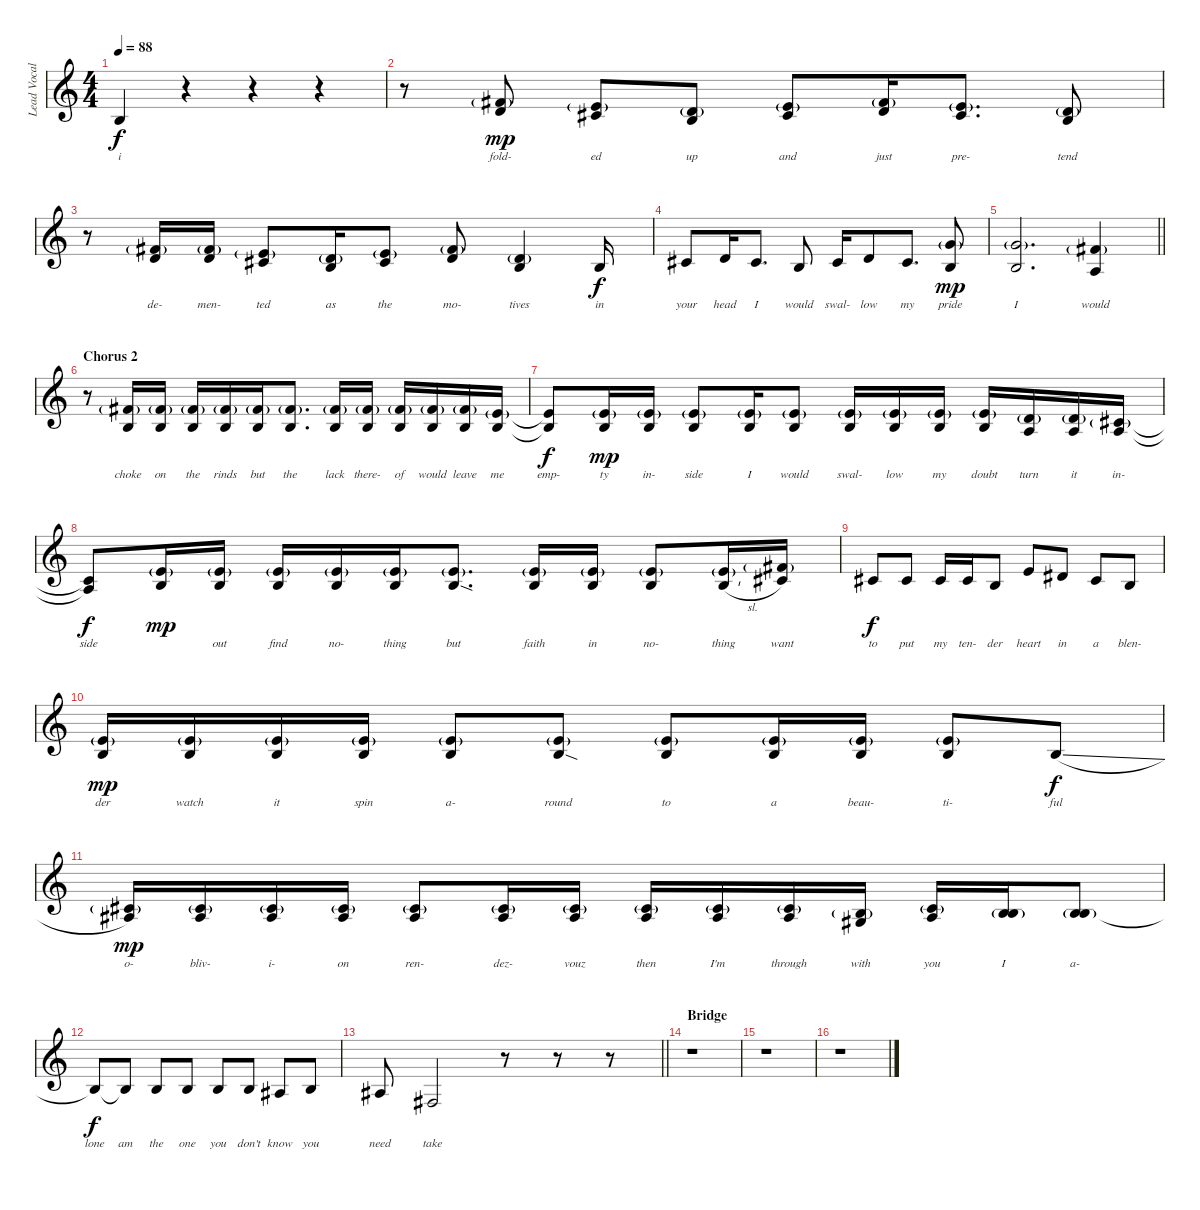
\track ("Lead Vocals/Harmony" "Lead Vocal") {instrument oboe}
\staff {score}
\tuning (E4 B3 G3 D3 A2 E2) {hide}
\ts (4 4)
\tempo 88
\clef g2
\ks c
0.2.4{lyrics (0 "i") lyrics (1 "") lyrics (2 "") lyrics (3 "") lyrics (4 "") dy f} r.4 r.4 r.4 |
r.8 (2.1{g} 3.2).8{lyrics (0 "fold-") lyrics (1 "") lyrics (2 "") lyrics (3 "") lyrics (4 "") dy mp} (0.1{g} 2.2).8{lyrics (0 "ed") lyrics (1 "") lyrics (2 "") lyrics (3 "") lyrics (4 "")} (0.2 7.3{g}).8{lyrics (0 "up") lyrics (1 "") lyrics (2 "") lyrics (3 "") lyrics (4 "")} (0.1{g} 2.2).8{lyrics (0 "and") lyrics (1 "") lyrics (2 "") lyrics (3 "") lyrics (4 "")} (2.1{g} 3.2).16{lyrics (0 "just") lyrics (1 "") lyrics (2 "") lyrics (3 "") lyrics (4 "")} (0.1{g} 2.2).8{d lyrics (0 "pre-") lyrics (1 "") lyrics (2 "") lyrics (3 "") lyrics (4 "")} (0.2 7.3{g}).8{lyrics (0 "tend") lyrics (1 "") lyrics (2 "") lyrics (3 "") lyrics (4 "")} |
r.8 (2.1{g} 3.2).16{lyrics (0 "de-") lyrics (1 "") lyrics (2 "") lyrics (3 "") lyrics (4 "")} (2.1{g} 3.2).16{lyrics (0 "men-") lyrics (1 "") lyrics (2 "") lyrics (3 "") lyrics (4 "")} (0.1{g} 2.2).8{lyrics (0 "ted") lyrics (1 "") lyrics (2 "") lyrics (3 "") lyrics (4 "")} (0.2 7.3{g}).16{lyrics (0 "as") lyrics (1 "") lyrics (2 "") lyrics (3 "") lyrics (4 "")} (0.1{g} 2.2).8{lyrics (0 "the") lyrics (1 "") lyrics (2 "") lyrics (3 "") lyrics (4 "")} (2.1{g} 3.2).8{lyrics (0 "mo-") lyrics (1 "") lyrics (2 "") lyrics (3 "") lyrics (4 "")} (0.2 7.3{g}).4{lyrics (0 "tives") lyrics (1 "") lyrics (2 "") lyrics (3 "") lyrics (4 "")} 0.2.16{lyrics (0 "in") lyrics (1 "") lyrics (2 "") lyrics (3 "") lyrics (4 "") dy f} |
2.2.8{lyrics (0 "your") lyrics (1 "") lyrics (2 "") lyrics (3 "") lyrics (4 "")} 3.2.16{lyrics (0 "head") lyrics (1 "") lyrics (2 "") lyrics (3 "") lyrics (4 "")} 2.2.8{d lyrics (0 "I") lyrics (1 "") lyrics (2 "") lyrics (3 "") lyrics (4 "")} 0.2.8{lyrics (0 "would") lyrics (1 "") lyrics (2 "") lyrics (3 "") lyrics (4 "")} 2.2.16{lyrics (0 "swal-") lyrics (1 "") lyrics (2 "") lyrics (3 "") lyrics (4 "")} 3.2.8{lyrics (0 "low") lyrics (1 "") lyrics (2 "") lyrics (3 "") lyrics (4 "")} 2.2.8{d lyrics (0 "my") lyrics (1 "") lyrics (2 "") lyrics (3 "") lyrics (4 "")} (3.1{g} 0.2).8{lyrics (0 "pride") lyrics (1 "") lyrics (2 "") lyrics (3 "") lyrics (4 "") dy mp} |
\barLineRight lightlight
(3.1{g} 0.2).2{d lyrics (0 "I") lyrics (1 "") lyrics (2 "") lyrics (3 "") lyrics (4 "")} (2.1{g} 2.3).4{lyrics (0 "would") lyrics (1 "") lyrics (2 "") lyrics (3 "") lyrics (4 "")} |
\section ("" "Chorus 2")
r.8 (2.1{g} 0.2).16{lyrics (0 "choke") lyrics (1 "") lyrics (2 "") lyrics (3 "") lyrics (4 "")} (2.1{g} 0.2).16{lyrics (0 "on") lyrics (1 "") lyrics (2 "") lyrics (3 "") lyrics (4 "")} (2.1{g} 0.2).16{lyrics (0 "the") lyrics (1 "") lyrics (2 "") lyrics (3 "") lyrics (4 "")} (2.1{g} 0.2).16{lyrics (0 "rinds") lyrics (1 "") lyrics (2 "") lyrics (3 "") lyrics (4 "")} (2.1{g} 0.2).16{lyrics (0 "but") lyrics (1 "") lyrics (2 "") lyrics (3 "") lyrics (4 "")} (2.1{g} 0.2).8{d lyrics (0 "the") lyrics (1 "") lyrics (2 "") lyrics (3 "") lyrics (4 "")} (2.1{g} 0.2).16{lyrics (0 "lack") lyrics (1 "") lyrics (2 "") lyrics (3 "") lyrics (4 "")} (2.1{g} 0.2).16{lyrics (0 "there-") lyrics (1 "") lyrics (2 "") lyrics (3 "") lyrics (4 "")} (2.1{g} 0.2).16{lyrics (0 "of") lyrics (1 "") lyrics (2 "") lyrics (3 "") lyrics (4 "")} (2.1{g} 0.2).16{lyrics (0 "would") lyrics (1 "") lyrics (2 "") lyrics (3 "") lyrics (4 "")} (2.1{g} 0.2).16{lyrics (0 "leave") lyrics (1 "") lyrics (2 "") lyrics (3 "") lyrics (4 "")} (0.1{g} 0.2).16{lyrics (0 "me") lyrics (1 "") lyrics (2 "") lyrics (3 "") lyrics (4 "")} |
(0.1{t} 0.2{t}).8{lyrics (0 "emp-") lyrics (1 "") lyrics (2 "") lyrics (3 "") lyrics (4 "") dy f} (0.1{g} 0.2).16{lyrics (0 "ty") lyrics (1 "") lyrics (2 "") lyrics (3 "") lyrics (4 "") dy mp} (0.1{g} 0.2).16{lyrics (0 "in-") lyrics (1 "") lyrics (2 "") lyrics (3 "") lyrics (4 "")} (0.1{g} 0.2).8{lyrics (0 "side") lyrics (1 "") lyrics (2 "") lyrics (3 "") lyrics (4 "")} (0.1{g} 0.2).16{lyrics (0 "I") lyrics (1 "") lyrics (2 "") lyrics (3 "") lyrics (4 "")} (0.1{g} 0.2).8{lyrics (0 "would") lyrics (1 "") lyrics (2 "") lyrics (3 "") lyrics (4 "")} (0.1{g} 0.2).16{lyrics (0 "swal-") lyrics (1 "") lyrics (2 "") lyrics (3 "") lyrics (4 "")} (0.1{g} 0.2).16{lyrics (0 "low") lyrics (1 "") lyrics (2 "") lyrics (3 "") lyrics (4 "")} (0.1{g} 0.2).16{lyrics (0 "my") lyrics (1 "") lyrics (2 "") lyrics (3 "") lyrics (4 "")} (0.1{g} 0.2).16{lyrics (0 "doubt") lyrics (1 "") lyrics (2 "") lyrics (3 "") lyrics (4 "")} (3.2{g} 2.3).16{lyrics (0 "turn") lyrics (1 "") lyrics (2 "") lyrics (3 "") lyrics (4 "")} (3.2{g} 2.3).16{lyrics (0 "it") lyrics (1 "") lyrics (2 "") lyrics (3 "") lyrics (4 "")} (2.2{g} 2.3).16{lyrics (0 "in-") lyrics (1 "") lyrics (2 "") lyrics (3 "") lyrics (4 "")} |
(2.2{t} 2.3{t}).8{lyrics (0 "side") lyrics (1 "") lyrics (2 "") lyrics (3 "") lyrics (4 "") dy f} (0.1{g} 0.2).16{lyrics (0 "") lyrics (1 "") lyrics (2 "") lyrics (3 "") lyrics (4 "") dy mp} (0.1{g} 0.2).16{lyrics (0 "out") lyrics (1 "") lyrics (2 "") lyrics (3 "") lyrics (4 "")} (0.1{g} 0.2).16{lyrics (0 "find") lyrics (1 "") lyrics (2 "") lyrics (3 "") lyrics (4 "")} (0.1{g} 0.2).16{lyrics (0 "no-") lyrics (1 "") lyrics (2 "") lyrics (3 "") lyrics (4 "")} (0.1{g} 0.2).16{lyrics (0 "thing") lyrics (1 "") lyrics (2 "") lyrics (3 "") lyrics (4 "")} (0.1{g} 0.2{sod}).8{d lyrics (0 "but") lyrics (1 "") lyrics (2 "") lyrics (3 "") lyrics (4 "")} (0.1{g} 0.2).16{lyrics (0 "faith") lyrics (1 "") lyrics (2 "") lyrics (3 "") lyrics (4 "")} (0.1{g} 0.2).16{lyrics (0 "in") lyrics (1 "") lyrics (2 "") lyrics (3 "") lyrics (4 "")} (0.1{g} 0.2).8{lyrics (0 "no-") lyrics (1 "") lyrics (2 "") lyrics (3 "") lyrics (4 "")} (0.1{g} 0.2{sl}).16{lyrics (0 "thing") lyrics (1 "") lyrics (2 "") lyrics (3 "") lyrics (4 "")} (2.1{g} 2.2).16{lyrics (0 "want") lyrics (1 "") lyrics (2 "") lyrics (3 "") lyrics (4 "")} |
2.2.8{lyrics (0 "to") lyrics (1 "") lyrics (2 "") lyrics (3 "") lyrics (4 "") dy f} 2.2.8{lyrics (0 "put") lyrics (1 "") lyrics (2 "") lyrics (3 "") lyrics (4 "")} 2.2.16{lyrics (0 "my") lyrics (1 "") lyrics (2 "") lyrics (3 "") lyrics (4 "")} 2.2.16{lyrics (0 "ten-") lyrics (1 "") lyrics (2 "") lyrics (3 "") lyrics (4 "")} 0.2.8{lyrics (0 "der") lyrics (1 "") lyrics (2 "") lyrics (3 "") lyrics (4 "")} 5.2.8{lyrics (0 "heart") lyrics (1 "") lyrics (2 "") lyrics (3 "") lyrics (4 "")} 4.2.8{lyrics (0 "in") lyrics (1 "") lyrics (2 "") lyrics (3 "") lyrics (4 "")} 2.2.8{lyrics (0 "a") lyrics (1 "") lyrics (2 "") lyrics (3 "") lyrics (4 "")} 0.2.8{lyrics (0 "blen-") lyrics (1 "") lyrics (2 "") lyrics (3 "") lyrics (4 "")} |
(0.1{g} 0.2).16{lyrics (0 "der") lyrics (1 "") lyrics (2 "") lyrics (3 "") lyrics (4 "") dy mp} (0.1{g} 0.2).16{lyrics (0 "watch") lyrics (1 "") lyrics (2 "") lyrics (3 "") lyrics (4 "")} (0.1{g} 0.2).16{lyrics (0 "it") lyrics (1 "") lyrics (2 "") lyrics (3 "") lyrics (4 "")} (0.1{g} 0.2).16{lyrics (0 "spin") lyrics (1 "") lyrics (2 "") lyrics (3 "") lyrics (4 "")} (0.1{g} 0.2).8{lyrics (0 "a-") lyrics (1 "") lyrics (2 "") lyrics (3 "") lyrics (4 "")} (0.1{g} 0.2{sod}).8{lyrics (0 "round") lyrics (1 "") lyrics (2 "") lyrics (3 "") lyrics (4 "")} (0.1{g} 0.2).8{lyrics (0 "to") lyrics (1 "") lyrics (2 "") lyrics (3 "") lyrics (4 "")} (0.1{g} 0.2).16{lyrics (0 "a") lyrics (1 "") lyrics (2 "") lyrics (3 "") lyrics (4 "")} (0.1{g} 0.2).16{lyrics (0 "beau-") lyrics (1 "") lyrics (2 "") lyrics (3 "") lyrics (4 "")} (0.1{g} 0.2).8{lyrics (0 "ti-") lyrics (1 "") lyrics (2 "") lyrics (3 "") lyrics (4 "")} 4.3{sl}.8{lyrics (0 "ful") lyrics (1 "") lyrics (2 "") lyrics (3 "") lyrics (4 "") dy f} |
(2.2{g} 3.3).16{lyrics (0 "o-") lyrics (1 "") lyrics (2 "") lyrics (3 "") lyrics (4 "") dy mp} (2.2{g} 3.3).16{lyrics (0 "bliv-") lyrics (1 "") lyrics (2 "") lyrics (3 "") lyrics (4 "")} (2.2{g} 3.3).16{lyrics (0 "i-") lyrics (1 "") lyrics (2 "") lyrics (3 "") lyrics (4 "")} (2.2{g} 3.3).16{lyrics (0 "on") lyrics (1 "") lyrics (2 "") lyrics (3 "") lyrics (4 "")} (2.2{g} 3.3).8{lyrics (0 "ren-") lyrics (1 "") lyrics (2 "") lyrics (3 "") lyrics (4 "")} (2.2{g} 3.3).16{lyrics (0 "dez-") lyrics (1 "") lyrics (2 "") lyrics (3 "") lyrics (4 "")} (2.2{g} 3.3).16{lyrics (0 "vouz") lyrics (1 "") lyrics (2 "") lyrics (3 "") lyrics (4 "")} (2.2{g} 3.3).16{lyrics (0 "then") lyrics (1 "") lyrics (2 "") lyrics (3 "") lyrics (4 "")} (2.2{g} 3.3).16{lyrics (0 "I'm") lyrics (1 "") lyrics (2 "") lyrics (3 "") lyrics (4 "")} (2.2{g} 3.3).16{lyrics (0 "through") lyrics (1 "") lyrics (2 "") lyrics (3 "") lyrics (4 "")} (0.2{g} 1.3).16{lyrics (0 "with") lyrics (1 "") lyrics (2 "") lyrics (3 "") lyrics (4 "")} (2.2{g} 3.3).16{lyrics (0 "you") lyrics (1 "") lyrics (2 "") lyrics (3 "") lyrics (4 "")} (0.2{g} 4.3).16{lyrics (0 "I") lyrics (1 "") lyrics (2 "") lyrics (3 "") lyrics (4 "")} (0.2{g} 4.3).8{lyrics (0 "a-") lyrics (1 "") lyrics (2 "") lyrics (3 "") lyrics (4 "")} |
4.3{t}.8{lyrics (0 "lone") lyrics (1 "") lyrics (2 "") lyrics (3 "") lyrics (4 "") dy f} 4.3{t}.8{lyrics (0 "am") lyrics (1 "") lyrics (2 "") lyrics (3 "") lyrics (4 "")} 4.3.8{lyrics (0 "the") lyrics (1 "") lyrics (2 "") lyrics (3 "") lyrics (4 "")} 4.3.8{lyrics (0 "one") lyrics (1 "") lyrics (2 "") lyrics (3 "") lyrics (4 "")} 4.3.8{lyrics (0 "you") lyrics (1 "") lyrics (2 "") lyrics (3 "") lyrics (4 "")} 4.3.8{lyrics (0 "don't") lyrics (1 "") lyrics (2 "") lyrics (3 "") lyrics (4 "")} 3.3.8{lyrics (0 "know") lyrics (1 "") lyrics (2 "") lyrics (3 "") lyrics (4 "")} 4.3.8{lyrics (0 "you") lyrics (1 "") lyrics (2 "") lyrics (3 "") lyrics (4 "")} |
\barLineRight lightlight
3.3.8{lyrics (0 "need") lyrics (1 "") lyrics (2 "") lyrics (3 "") lyrics (4 "")} 4.4.2{lyrics (0 "take") lyrics (1 "") lyrics (2 "") lyrics (3 "") lyrics (4 "")} r.8 r.8 r.8 |
\section ("" "Bridge")
r.1 |
r.1 |
r.1
